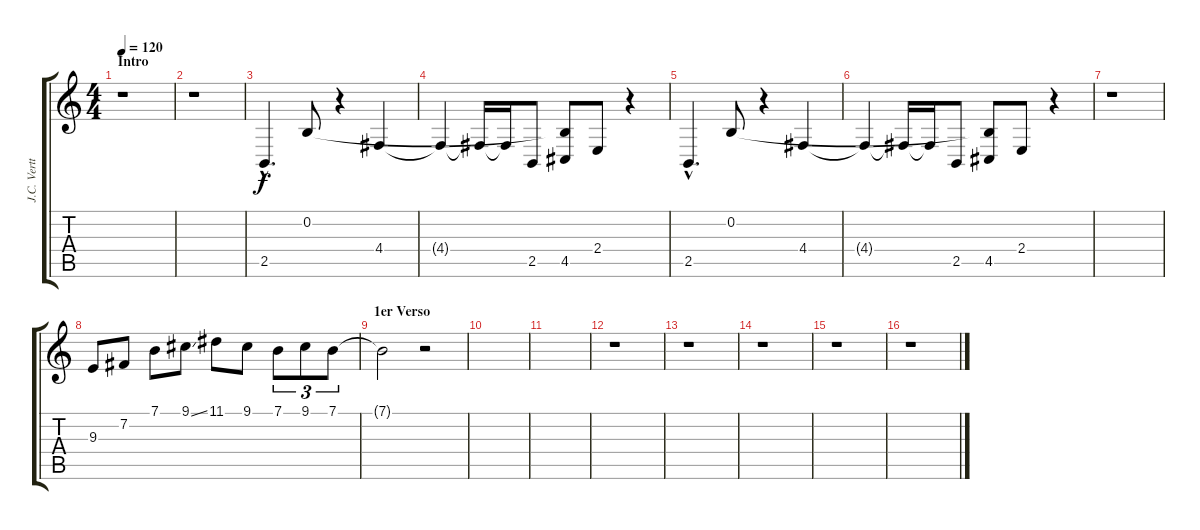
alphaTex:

\track ("J.C. Vertti Rhodes" "J.C. Vertt") {instrument electricpiano1}
\staff {score tabs}
\tuning (E4 B3 G3 D3 A2 E2) {hide}
\ts (4 4)
\section ("" "Intro")
\tempo 120
\clef g2
\ks c
r.1{dy f instrument electricpiano1} |
r.1{instrument violin} |
2.5{hac}.4{d} 0.2.8 r.4 4.4.4 |
4.4{t}.4 4.4{t}.16 4.4{t}.16 2.5.8 (0.2{t} 4.5).8 2.4.8 r.4 |
2.5{hac}.4{d} 0.2.8 r.4 4.4.4 |
4.4{t}.4 4.4{t}.16 4.4{t}.16 2.5.8 (0.2{t} 4.5).8 2.4.8 r.4 |
r.1 |
9.3.8{instrument electricpiano1} 7.2.8 7.1.8 9.1{ss}.8 11.1.8 9.1.8 7.1.8{tu (3 2)} 9.1.8{tu (3 2)} 7.1.8{tu (3 2)} |
\section ("" "1er Verso")
7.1{t}.2 r.2 |
|
|
r.1 |
r.1 |
r.1 |
r.1 |
r.1
